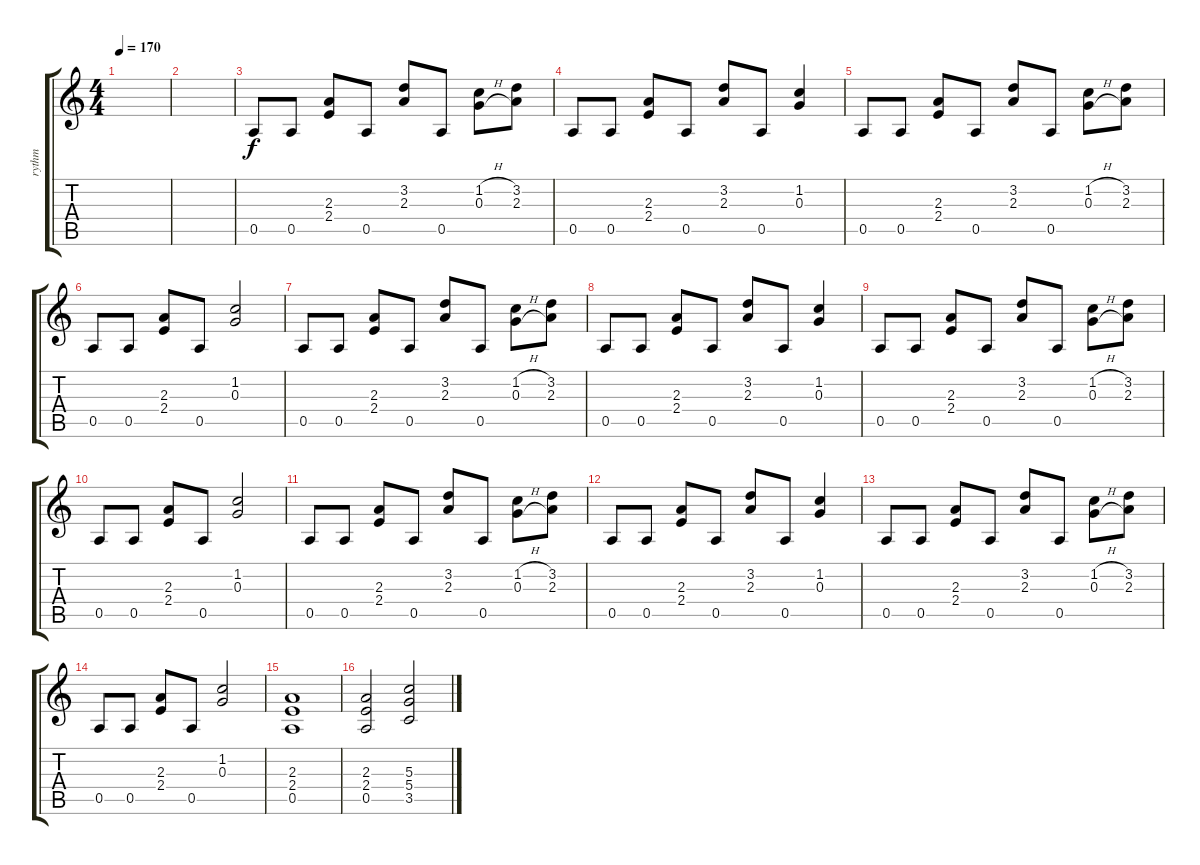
\track ("rythm" "rythm") {instrument distortionguitar}
\staff {score tabs}
\tuning (E4 B3 G3 D3 A2 E2) {hide}
\ts (4 4)
\tempo 170
\clef g2
\ks c
|
|
\section ("" "")
0.5.8 0.5.8 (2.3 2.4).8 0.5.8 (3.2 2.3).8 0.5.8 (1.2{h} 0.3{h}).8 (3.2 2.3).8 |
0.5.8 0.5.8 (2.3 2.4).8 0.5.8 (3.2 2.3).8 0.5.8 (1.2 0.3).4 |
0.5.8 0.5.8 (2.3 2.4).8 0.5.8 (3.2 2.3).8 0.5.8 (1.2{h} 0.3{h}).8 (3.2 2.3).8 |
0.5.8 0.5.8 (2.3 2.4).8 0.5.8 (1.2 0.3).2 |
0.5.8 0.5.8 (2.3 2.4).8 0.5.8 (3.2 2.3).8 0.5.8 (1.2{h} 0.3{h}).8 (3.2 2.3).8 |
0.5.8 0.5.8 (2.3 2.4).8 0.5.8 (3.2 2.3).8 0.5.8 (1.2 0.3).4 |
0.5.8 0.5.8 (2.3 2.4).8 0.5.8 (3.2 2.3).8 0.5.8 (1.2{h} 0.3{h}).8 (3.2 2.3).8 |
0.5.8 0.5.8 (2.3 2.4).8 0.5.8 (1.2 0.3).2 |
0.5.8 0.5.8 (2.3 2.4).8 0.5.8 (3.2 2.3).8 0.5.8 (1.2{h} 0.3{h}).8 (3.2 2.3).8 |
0.5.8 0.5.8 (2.3 2.4).8 0.5.8 (3.2 2.3).8 0.5.8 (1.2 0.3).4 |
0.5.8 0.5.8 (2.3 2.4).8 0.5.8 (3.2 2.3).8 0.5.8 (1.2{h} 0.3{h}).8 (3.2 2.3).8 |
0.5.8 0.5.8 (2.3 2.4).8 0.5.8 (1.2 0.3).2 |
(2.3 2.4 0.5).1 |
(2.3 2.4 0.5).2 (5.3 5.4 3.5).2
